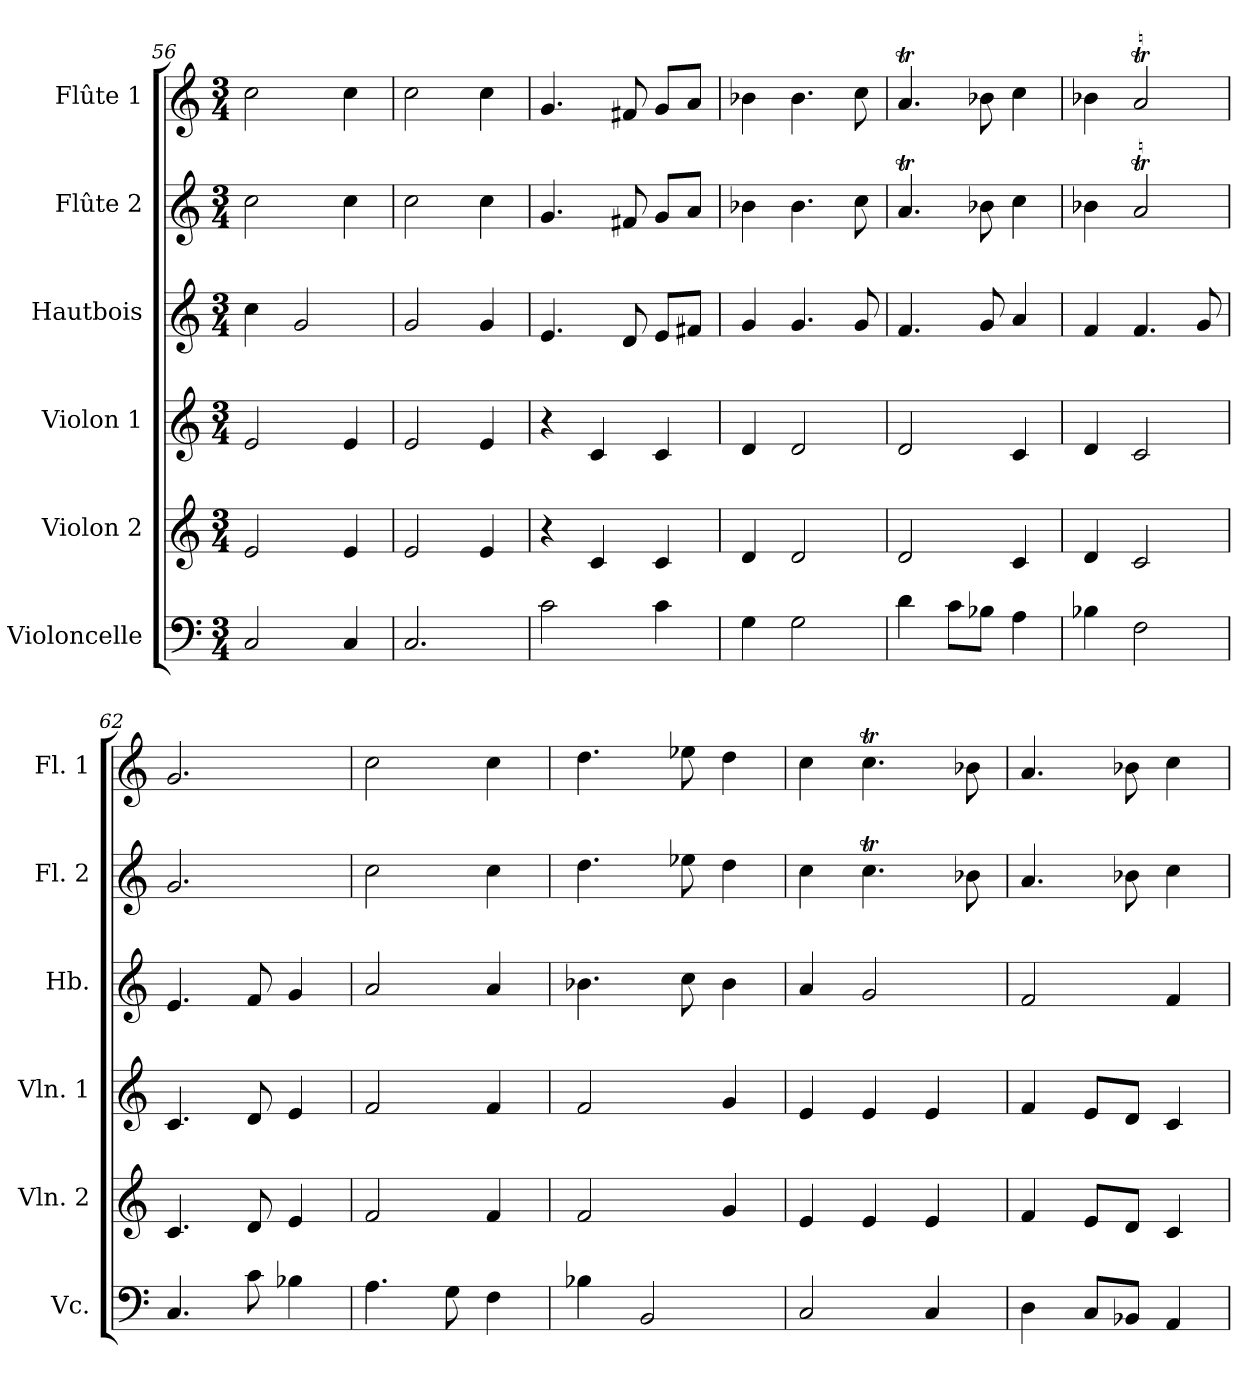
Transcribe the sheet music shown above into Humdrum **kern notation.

**kern	**kern	**kern	**kern	**kern	**kern
*part6	*part5	*part4	*part3	*part2	*part1
*staff6	*staff5	*staff4	*staff3	*staff2	*staff1
*I"Violoncelle	*I"Violon 2	*I"Violon 1	*I"Hautbois	*I"Flûte 2	*I"Flûte 1
*I'Vc.	*I'Vln. 2	*I'Vln. 1	*I'Hb.	*I'Fl. 2	*I'Fl. 1
*clefF4	*clefG2	*clefG2	*clefG2	*clefG2	*clefG2
*k[]	*k[]	*k[]	*k[]	*k[]	*k[]
*C:	*C:	*C:	*C:	*C:	*C:
*M3/4	*M3/4	*M3/4	*M3/4	*M3/4	*M3/4
=56	=56	=56	=56	=56	=56
2C/	2e/	2e/	4cc\	2cc\	2cc\
.	.	.	2g/	.	.
4C/	4e/	4e/	.	4cc\	4cc\
!!LO:PB:g=z
=57	=57	=57	=57	=57	=57
2.C/	2e/	2e/	2g/	2cc\	2cc\
.	4e/	4e/	4g/	4cc\	4cc\
=58	=58	=58	=58	=58	=58
2c\	4r	4r	4.e/	4.g/	4.g/
.	4c/	4c/	.	.	.
.	.	.	8d/	8f#X/	8f#X/
4c\	4c/	4c/	8e/L	8g/L	8g/L
.	.	.	8f#X/J	8a/J	8a/J
=59	=59	=59	=59	=59	=59
4G\	4d/	4d/	4g/	4b-X\	4b-X\
2G\	2d/	2d/	4.g/	4.b-\	4.b-\
.	.	.	8g/	8cc\	8cc\
=60	=60	=60	=60	=60	=60
4d\	2d/	2d/	4.f/	4.aT/	4.aT/
8c\L	.	.	.	.	.
8B-X\J	.	.	8g/	8b-X\	8b-X\
4A\	4c/	4c/	4a/	4cc\	4cc\
!!LO:PB:g=z
=61	=61	=61	=61	=61	=61
4B-X\	4d/	4d/	4f/	4b-X\	4b-X\
2F\	2c/	2c/	4.f/	2aT/	2aT/
.	.	.	8g/	.	.
=62	=62	=62	=62	=62	=62
4.C/	4.c/	4.c/	4.e/	2.g/	2.g/
8c\	8d/	8d/	8f/	.	.
4B-X\	4e/	4e/	4g/	.	.
=63	=63	=63	=63	=63	=63
4.A\	2f/	2f/	2a/	2cc\	2cc\
8G\	.	.	.	.	.
4F\	4f/	4f/	4a/	4cc\	4cc\
=64	=64	=64	=64	=64	=64
4B-X\	2f/	2f/	4.b-X\	4.dd\	4.dd\
2BB/	.	.	.	.	.
.	.	.	8cc\	8ee-X\	8ee-X\
.	4g/	4g/	4b-\	4dd\	4dd\
!!LO:PB:g=z
=65	=65	=65	=65	=65	=65
2C/	4e/	4e/	4a/	4cc\	4cc\
.	4e/	4e/	2g/	4.ccT\	4.ccT\
4C/	4e/	4e/	.	.	.
.	.	.	.	8b-X\	8b-X\
=66	=66	=66	=66	=66	=66
4D\	4f/	4f/	2f/	4.a/	4.a/
8C/L	8e/L	8e/L	.	.	.
8BB-X/J	8d/J	8d/J	.	8b-X\	8b-X\
4AA/	4c/	4c/	4f/	4cc\	4cc\
=	=	=	=	=	=
*-	*-	*-	*-	*-	*-
